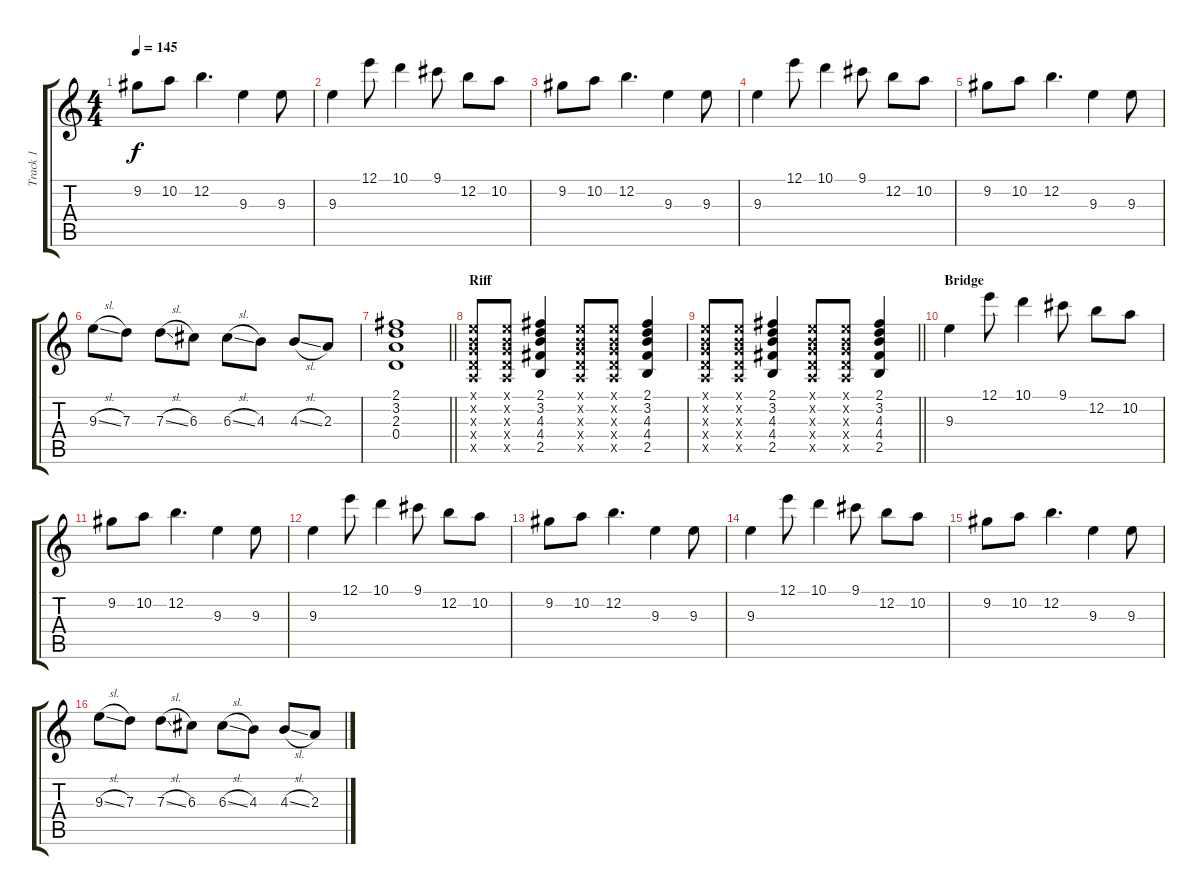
\track ("Track 1" "Track 1") {instrument electricguitarjazz}
\staff {score tabs}
\tuning (E4 B3 G3 D3 A2 E2) {hide}
\ts (4 4)
\tempo 145
\clef g2
\ks c
9.2.8{dy f} 10.2.8 12.2.4{d} 9.3.4 9.3.8 |
9.3.4 12.1.8 10.1.4 9.1.8 12.2.8 10.2.8 |
9.2.8 10.2.8 12.2.4{d} 9.3.4 9.3.8 |
9.3.4 12.1.8 10.1.4 9.1.8 12.2.8 10.2.8 |
9.2.8 10.2.8 12.2.4{d} 9.3.4 9.3.8 |
9.3{sl}.8 7.3.8 7.3{sl}.8 6.3.8 6.3{sl}.8 4.3.8 4.3{sl}.8 2.3.8 |
\barLineRight lightlight
(2.1 3.2 2.3 0.4).1 |
\section ("" "Riff")
(0.1{x} 0.2{x} 0.3{x} 0.4{x} 0.5{x}).8 (0.1{x} 0.2{x} 0.3{x} 0.4{x} 0.5{x}).8 (2.1 3.2 4.3 4.4 2.5).4 (0.1{x} 0.2{x} 0.3{x} 0.4{x} 0.5{x}).8 (0.1{x} 0.2{x} 0.3{x} 0.4{x} 0.5{x}).8 (2.1 3.2 4.3 4.4 2.5).4 |
\barLineRight lightlight
(0.1{x} 0.2{x} 0.3{x} 0.4{x} 0.5{x}).8 (0.1{x} 0.2{x} 0.3{x} 0.4{x} 0.5{x}).8 (2.1 3.2 4.3 4.4 2.5).4 (0.1{x} 0.2{x} 0.3{x} 0.4{x} 0.5{x}).8 (0.1{x} 0.2{x} 0.3{x} 0.4{x} 0.5{x}).8 (2.1 3.2 4.3 4.4 2.5).4 |
\section ("" "Bridge")
9.3.4 12.1.8 10.1.4 9.1.8 12.2.8 10.2.8 |
9.2.8 10.2.8 12.2.4{d} 9.3.4 9.3.8 |
9.3.4 12.1.8 10.1.4 9.1.8 12.2.8 10.2.8 |
9.2.8 10.2.8 12.2.4{d} 9.3.4 9.3.8 |
9.3.4 12.1.8 10.1.4 9.1.8 12.2.8 10.2.8 |
9.2.8 10.2.8 12.2.4{d} 9.3.4 9.3.8 |
9.3{sl}.8 7.3.8 7.3{sl}.8 6.3.8 6.3{sl}.8 4.3.8 4.3{sl}.8 2.3.8
